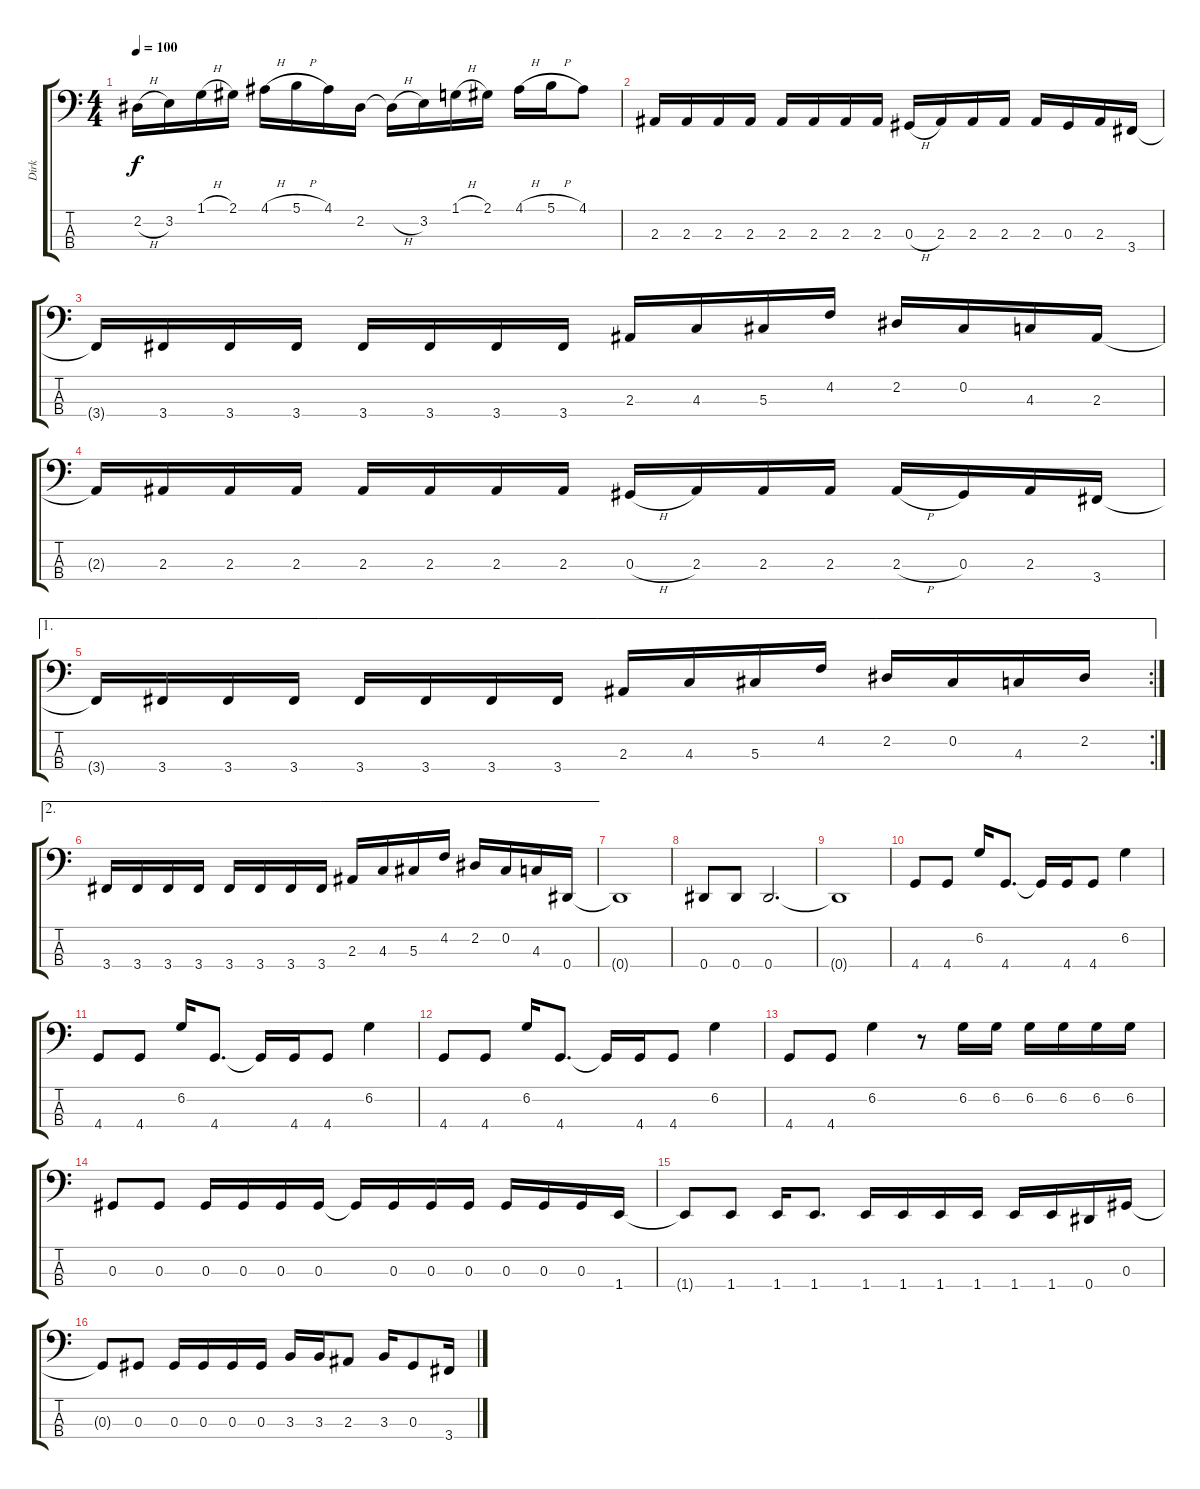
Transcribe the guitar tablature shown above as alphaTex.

\track ("Dirk" "Dirk") {instrument electricbassfinger}
\staff {score tabs}
\tuning (Gb2 Db2 Ab1 Eb1) {hide}
\ts (4 4)
\tempo 100
\clef f4
\ks c
2.2{h t}.16{dy f} 3.2.16 1.1{h}.16 2.1.16 4.1{h}.16 5.1{h}.16 4.1.16 2.2.16 2.2{h t}.16 3.2.16 1.1{h}.16 2.1.16 4.1{h}.16 5.1{h}.16 4.1.8 |
2.3.16 2.3.16 2.3.16 2.3.16 2.3.16 2.3.16 2.3.16 2.3.16 0.3{h}.16 2.3.16 2.3.16 2.3.16 2.3.16 0.3.16 2.3.16 3.4.16 |
3.4{t}.16 3.4.16 3.4.16 3.4.16 3.4.16 3.4.16 3.4.16 3.4.16 2.3.16 4.3.16 5.3.16 4.2.16 2.2.16 0.2.16 4.3.16 2.3.16 |
2.3{t}.16 2.3.16 2.3.16 2.3.16 2.3.16 2.3.16 2.3.16 2.3.16 0.3{h}.16 2.3.16 2.3.16 2.3.16 2.3{h}.16 0.3.16 2.3.16 3.4.16 |
\ae 1
\rc 2
3.4{t}.16 3.4.16 3.4.16 3.4.16 3.4.16 3.4.16 3.4.16 3.4.16 2.3.16 4.3.16 5.3.16 4.2.16 2.2.16 0.2.16 4.3.16 2.2.16 |
\ae 2
3.4.16 3.4.16 3.4.16 3.4.16 3.4.16 3.4.16 3.4.16 3.4.16 2.3.16 4.3.16 5.3.16 4.2.16 2.2.16 0.2.16 4.3.16 0.4.16 |
0.4{t}.1 |
0.4.8 0.4.8 0.4.2{d} |
0.4{t}.1 |
4.4.8 4.4.8 6.2.16 4.4.8{d} 4.4{t}.16 4.4.16 4.4.8 6.2.4 |
4.4.8 4.4.8 6.2.16 4.4.8{d} 4.4{t}.16 4.4.16 4.4.8 6.2.4 |
4.4.8 4.4.8 6.2.16 4.4.8{d} 4.4{t}.16 4.4.16 4.4.8 6.2.4 |
4.4.8 4.4.8 6.2.4 r.8 6.2.16 6.2.16 6.2.16 6.2.16 6.2.16 6.2.16 |
0.3.8 0.3.8 0.3.16 0.3.16 0.3.16 0.3.16 0.3{t}.16 0.3.16 0.3.16 0.3.16 0.3.16 0.3.16 0.3.16 1.4.16 |
1.4{t}.8 1.4.8 1.4.16 1.4.8{d} 1.4.16 1.4.16 1.4.16 1.4.16 1.4.16 1.4.16 0.4.16 0.3.16 |
0.3{t}.8 0.3.8 0.3.16 0.3.16 0.3.16 0.3.16 3.3.16 3.3.16 2.3.8 3.3.16 0.3.8 3.4.16
